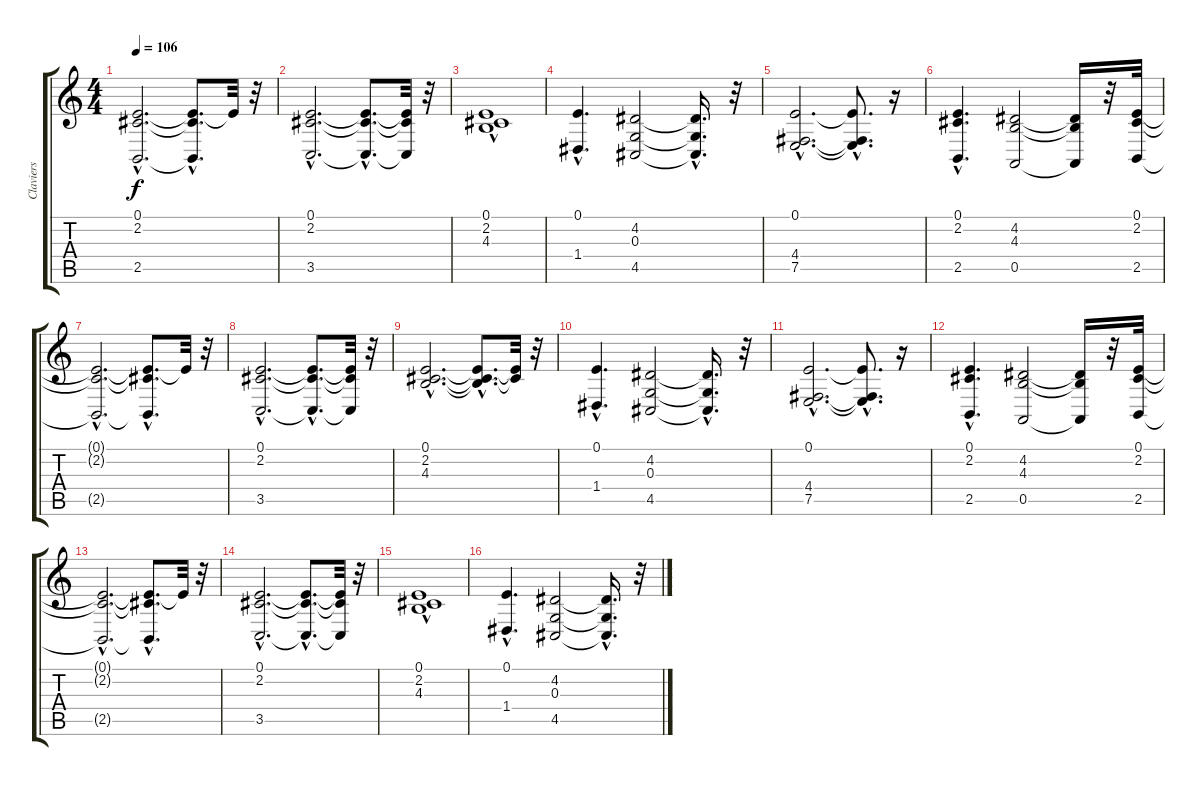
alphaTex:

\track ("Claviers" "Claviers") {instrument synthstrings2}
\staff {score tabs}
\tuning (E4 B3 G3 D3 A2 E2) {hide}
\ts (4 4)
\tempo 106
\clef g2
\ks c
(0.1{hac t} 2.2{hac t} 2.5{hac t}).2{d dy f} (0.1{hac t} 2.2{hac t} 2.5{hac t}).8{d} 0.1{t}.32 r.32 |
(0.1{hac} 2.2{hac} 3.5{hac}).2{d} (0.1{hac t} 2.2{hac t} 3.5{hac t}).8{d} (0.1{t} 2.2{t} 3.5{t}).32 r.32 |
(0.1{hac} 2.2 4.3{hac}).1 |
(0.1{hac} 1.4).4{d} (4.2 0.3 4.5).2 (4.2{hac t} 0.3{t} 4.5{hac t}).16{d} r.32 |
(0.1{hac} 4.4{hac} 7.5{hac}).2{d} (0.1{hac t} 4.4{t} 7.5{t}).8{d} r.16 |
(0.1{hac} 2.2{hac} 2.5{hac}).4{d} (4.2 4.3 0.5).2 (4.2{t} 4.3{t} 0.5{t}).16 r.32 (0.1 2.2 2.5).32 |
(0.1{hac t} 2.2{hac t} 2.5{hac t}).2{d} (0.1{hac t} 2.2{hac t} 2.5{hac t}).8{d} 0.1{t}.32 r.32 |
(0.1{hac} 2.2{hac} 3.5{hac}).2{d} (0.1{hac t} 2.2{hac t} 3.5{hac t}).8{d} (0.1{t} 2.2{t} 3.5{t}).32 r.32 |
(0.1{hac} 2.2{hac} 4.3{hac}).2{d} (0.1{hac t} 2.2{hac t} 4.3{hac t}).8{d} (0.1{t} 2.2{t}).32 r.32 |
(0.1{hac} 1.4).4{d} (4.2 0.3 4.5).2 (4.2{hac t} 0.3{t} 4.5{hac t}).16{d} r.32 |
(0.1{hac} 4.4{hac} 7.5{hac}).2{d} (0.1{hac t} 4.4{t} 7.5{t}).8{d} r.16 |
(0.1{hac} 2.2{hac} 2.5{hac}).4{d} (4.2 4.3 0.5).2 (4.2{t} 4.3{t} 0.5{t}).16 r.32 (0.1 2.2 2.5).32 |
(0.1{hac t} 2.2{hac t} 2.5{hac t}).2{d} (0.1{hac t} 2.2{hac t} 2.5{hac t}).8{d} 0.1{t}.32 r.32 |
(0.1{hac} 2.2{hac} 3.5{hac}).2{d} (0.1{hac t} 2.2{hac t} 3.5{hac t}).8{d} (0.1{t} 2.2{t} 3.5{t}).32 r.32 |
(0.1{hac} 2.2 4.3).1 |
(0.1{hac} 1.4).4{d} (4.2 0.3 4.5).2 (4.2{hac t} 0.3{t} 4.5{hac t}).16{d} r.32
